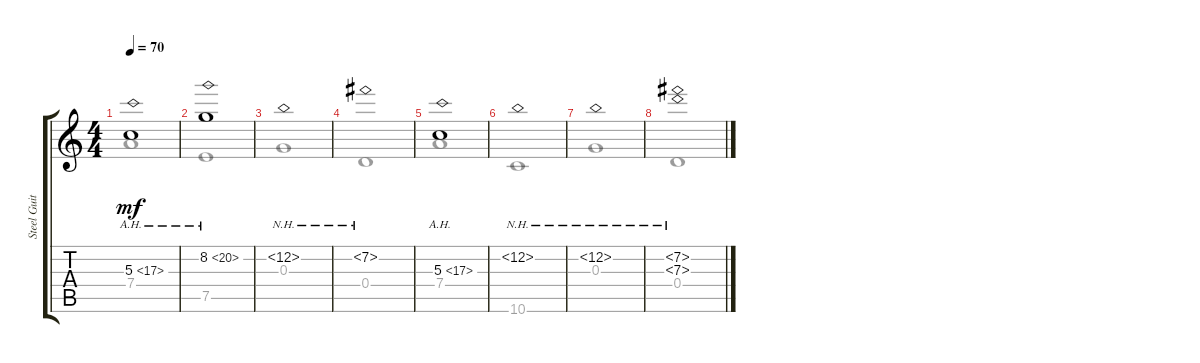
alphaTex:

\track ("Steel Guitar" "Steel Guit") {instrument acousticguitarsteel}
\staff {score tabs}
\tuning (E4 B3 G3 D3 A2 D2) {hide}
\voice
\ts (4 4)
\tempo 70
\clef g2
\ks c
5.3{ah 12}.1{dy mf} |
8.2{ah 12}.1 |
12.2{nh}.1 |
7.2{nh}.1 |
5.3{ah 12}.1 |
12.2{nh}.1 |
12.2{nh}.1 |
(7.2{nh} 7.3{nh}).1
\voice
\clef g2
\ottava regular
\simile none
\ks c
7.4.1{dy mf} |
7.5.1 |
0.3.1 |
0.4.1 |
7.4.1 |
10.6.1 |
0.3.1 |
0.4.1
